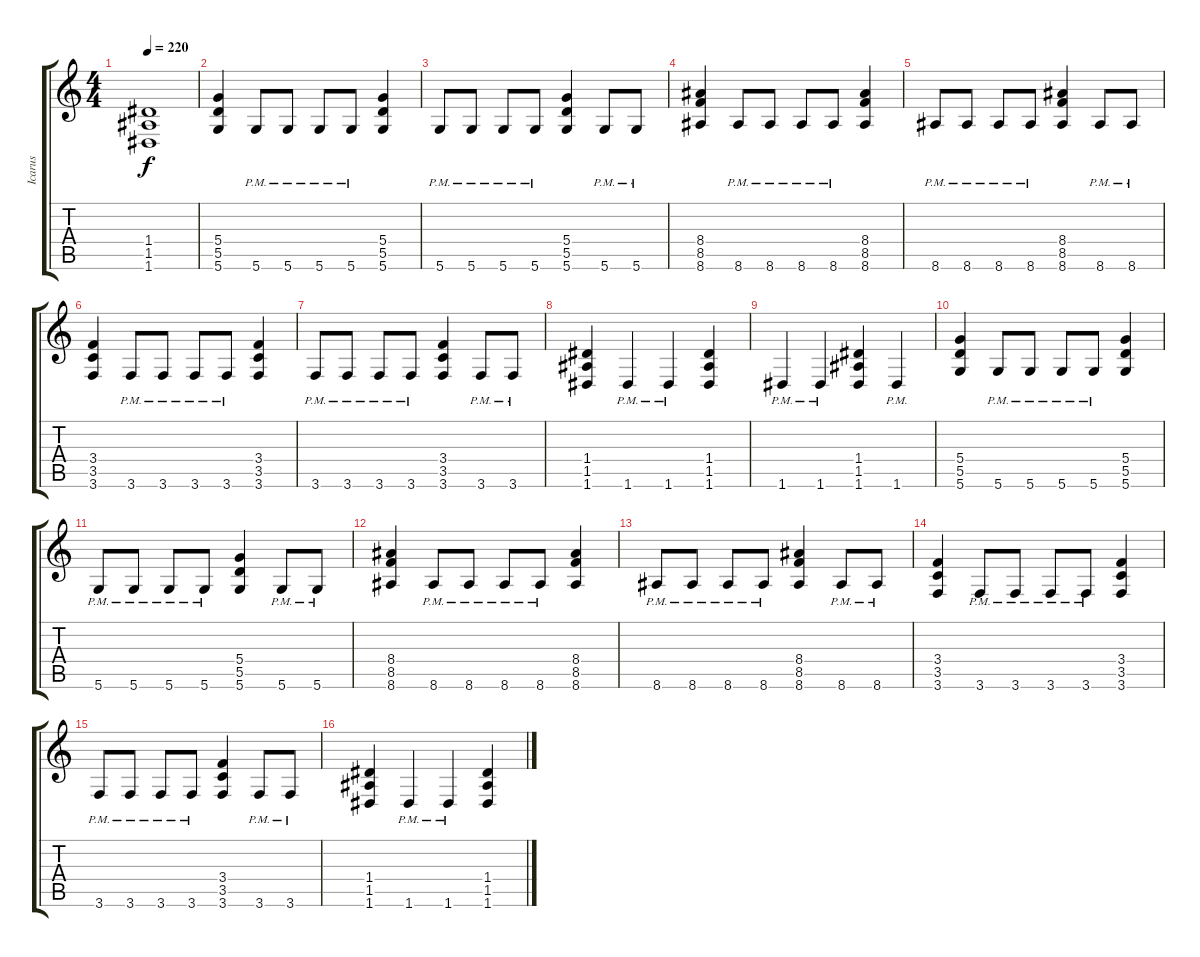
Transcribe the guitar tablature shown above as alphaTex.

\track ("Icarus" "Icarus") {instrument distortionguitar}
\staff {score tabs}
\tuning (E4 B3 G3 D3 A2 D2) {hide}
\ts (4 4)
\tempo 220
\clef g2
\ks c
(1.4{t} 1.5{t} 1.6{t}).1{dy f} |
(5.4 5.5 5.6).4 5.6{pm}.8 5.6{pm}.8 5.6{pm}.8 5.6{pm}.8 (5.4 5.5 5.6).4 |
5.6{pm}.8 5.6{pm}.8 5.6{pm}.8 5.6{pm}.8 (5.4 5.5 5.6).4 5.6{pm}.8 5.6{pm}.8 |
(8.4 8.5 8.6).4 8.6{pm}.8 8.6{pm}.8 8.6{pm}.8 8.6{pm}.8 (8.4 8.5 8.6).4 |
8.6{pm}.8 8.6{pm}.8 8.6{pm}.8 8.6{pm}.8 (8.4 8.5 8.6).4 8.6{pm}.8 8.6{pm}.8 |
(3.4 3.5 3.6).4 3.6{pm}.8 3.6{pm}.8 3.6{pm}.8 3.6{pm}.8 (3.4 3.5 3.6).4 |
3.6{pm}.8 3.6{pm}.8 3.6{pm}.8 3.6{pm}.8 (3.4 3.5 3.6).4 3.6{pm}.8 3.6{pm}.8 |
(1.4 1.5 1.6).4 1.6{pm}.4 1.6{pm}.4 (1.4 1.5 1.6).4 |
1.6{pm}.4 1.6{pm}.4 (1.4 1.5 1.6).4 1.6{pm}.4 |
(5.4 5.5 5.6).4 5.6{pm}.8 5.6{pm}.8 5.6{pm}.8 5.6{pm}.8 (5.4 5.5 5.6).4 |
5.6{pm}.8 5.6{pm}.8 5.6{pm}.8 5.6{pm}.8 (5.4 5.5 5.6).4 5.6{pm}.8 5.6{pm}.8 |
(8.4 8.5 8.6).4 8.6{pm}.8 8.6{pm}.8 8.6{pm}.8 8.6{pm}.8 (8.4 8.5 8.6).4 |
8.6{pm}.8 8.6{pm}.8 8.6{pm}.8 8.6{pm}.8 (8.4 8.5 8.6).4 8.6{pm}.8 8.6{pm}.8 |
(3.4 3.5 3.6).4 3.6{pm}.8 3.6{pm}.8 3.6{pm}.8 3.6{pm}.8 (3.4 3.5 3.6).4 |
3.6{pm}.8 3.6{pm}.8 3.6{pm}.8 3.6{pm}.8 (3.4 3.5 3.6).4 3.6{pm}.8 3.6{pm}.8 |
(1.4 1.5 1.6).4 1.6{pm}.4 1.6{pm}.4 (1.4 1.5 1.6).4
